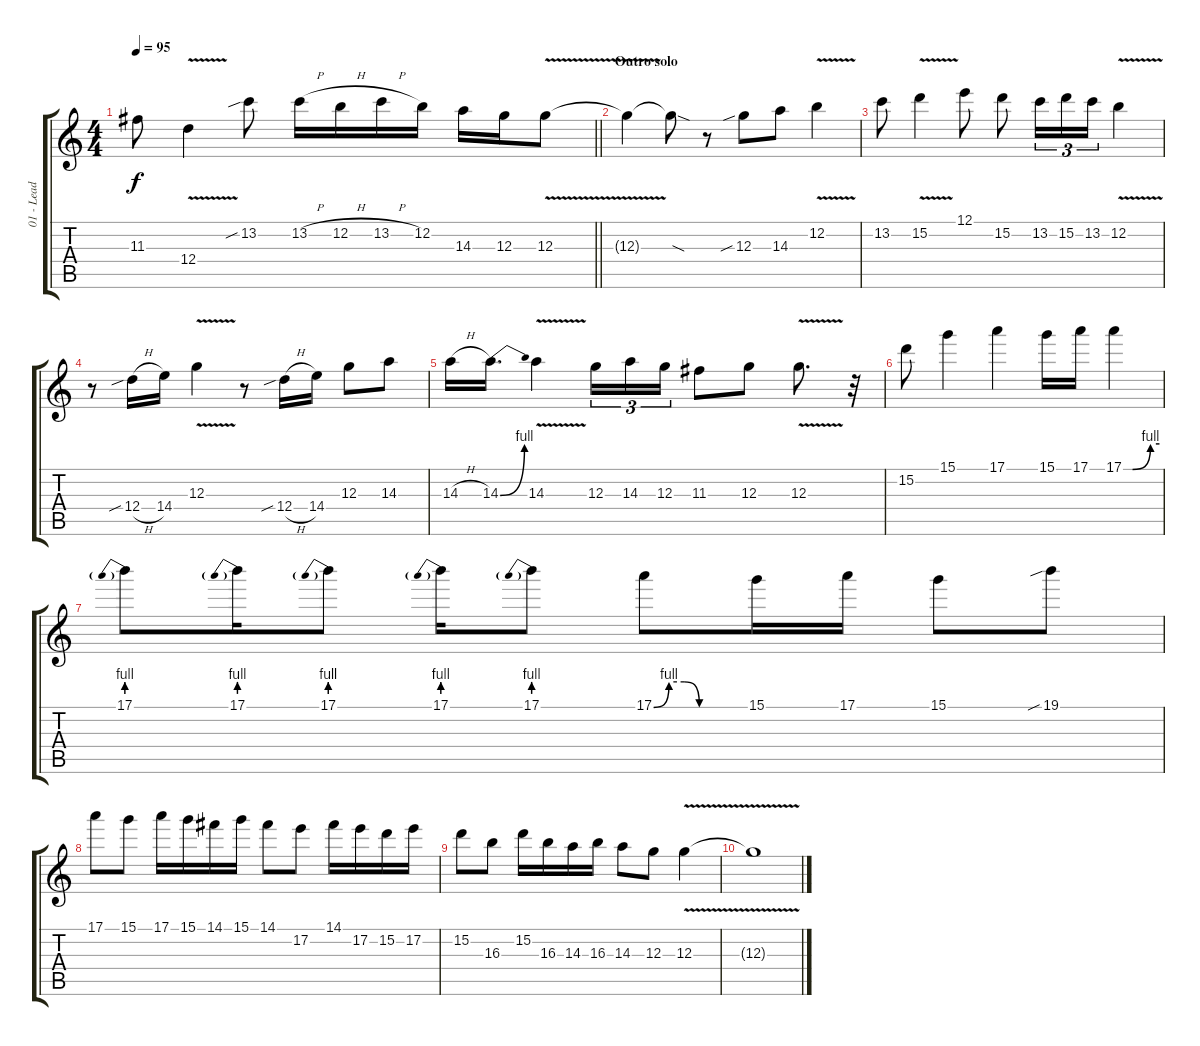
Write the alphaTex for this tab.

\track ("01 - Lead" "01 - Lead") {instrument overdrivenguitar}
\staff {score tabs}
\tuning (E4 B3 G3 D3 A2 E2) {hide}
\ts (4 4)
\tempo 95
\clef g2
\barLineRight lightlight
\ks c
11.3{t}.8{dy f} 12.4{v}.4 13.2{sib}.8 13.2{h}.16 12.2{h}.16 13.2{h}.16 12.2.16 14.3.16 12.3.16 12.3{v}.8 |
\section ("" "Outro solo")
12.3{t}.4 12.3{sod t}.8 r.8 12.3{sib}.8 14.3.8 12.2{v}.4 |
13.2.8 15.2{v}.4 12.1.8 15.2.8 13.2.16{tu (3 2)} 15.2.16{tu (3 2)} 13.2.16{tu (3 2)} 12.2{v}.4 |
r.8 12.4{sib h}.16 14.4.16 12.3{v}.4 r.8 12.4{sib h}.16 14.4.16 12.3.8 14.3.8 |
14.3{h}.16 14.3{be (bend 0 0 60 4)}.16{d} 14.3{v}.4 12.3.16{tu (3 2)} 14.3.16{tu (3 2)} 12.3.16{tu (3 2)} 11.3.8 12.3.8 12.3{v}.8{d} r.32 |
15.2.8 15.1.4 17.1.4 15.1.16 17.1.16 17.1{be (custom 0 0 15 0 45 4 60 4)}.4 |
17.1{be (prebend 0 4 60 4)}.8 17.1{be (prebend 0 4 60 4)}.16 17.1{be (prebend 0 4 60 4)}.8 17.1{be (prebend 0 4 60 4)}.16 17.1{be (prebend 0 4 60 4)}.8 17.1{be (custom 0 0 10 4 20 4 30 0 60 0)}.8 15.1.16 17.1.16 15.1.8 19.1{sib}.8 |
17.1.8 15.1.8 17.1.16 15.1.16 14.1.16 15.1.16 14.1.8 17.2.8 14.1.16 17.2.16 15.2.16 17.2.16 |
15.2.8 16.3.8 15.2.16 16.3.16 14.3.16 16.3.16 14.3.8 12.3.8 12.3{v}.4 |
12.3{t}.1
